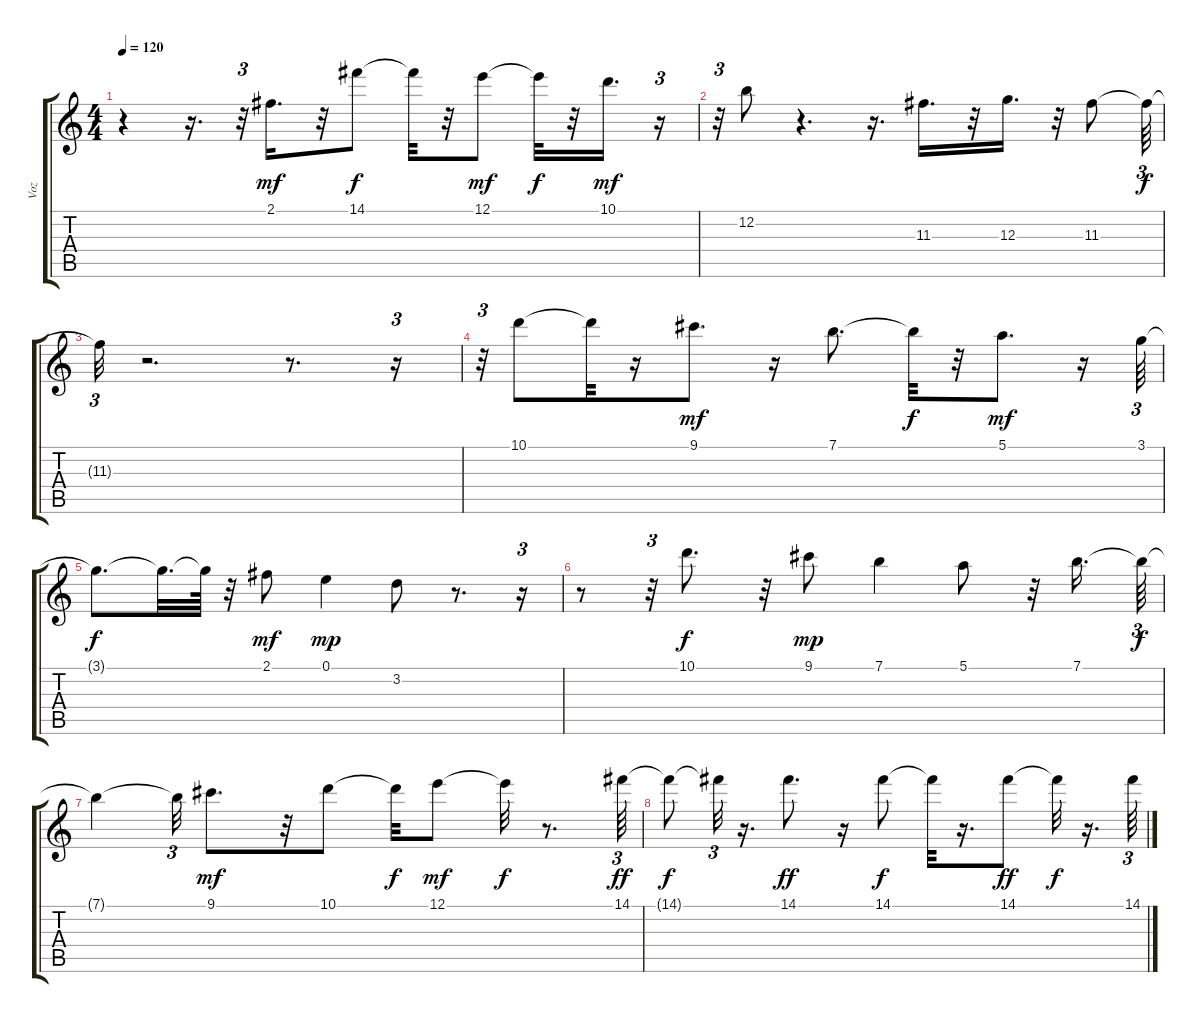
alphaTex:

\track ("Voz" "Voz") {instrument acousticguitarsteel}
\staff {score tabs}
\tuning (E4 B3 G3 D3 A2 E2) {hide}
\ts (4 4)
\tempo 120
\clef g2
\ks c
r.4{dy f} r.16{d} r.32{tu (3 2)} 2.1.16{d dy mf} r.32 14.1.8{dy f} 14.1{t}.32 r.32 12.1.8{dy mf} 12.1{t}.32{dy f} r.32 10.1.16{d dy mf} r.16{tu (3 2)} |
r.32{tu (3 2)} 12.2.8 r.4{d} r.16{d} 11.3.16{d} r.32 12.3.16{d} r.32 11.3.8 11.3{t}.64{tu (3 2) dy f} |
11.3{t}.32{tu (3 2)} r.2{d} r.8{d} r.16{tu (3 2)} |
r.32{tu (3 2)} 10.1.8 10.1{t}.32 r.16 9.1.8{d dy mf} r.16 7.1.8{d} 7.1{t}.32{dy f} r.32 5.1.8{d dy mf} r.16 3.1.64{tu (3 2)} |
3.1{t}.8{d dy f} 3.1{t}.32{d} 3.1{t}.64 r.32 2.1.8{dy mf} 0.1.4{dy mp} 3.2.8 r.8{d} r.16{tu (3 2)} |
r.8 r.32{tu (3 2)} 10.1.8{d dy f} r.32 9.1.8{dy mp} 7.1.4 5.1.8 r.32 7.1.16{d} 7.1{t}.64{tu (3 2) dy f} |
7.1{t}.4 7.1{t}.32{tu (3 2)} 9.1.8{d dy mf} r.32 10.1.8 10.1{t}.32{dy f} 12.1.8{dy mf} 12.1{t}.32{dy f} r.8{d} 14.1.64{tu (3 2) dy ff} |
14.1{t}.8{dy f} 14.1{t}.32{tu (3 2)} r.16{d} 14.1.8{d dy ff} r.16 14.1.8{dy f} 14.1{t}.32 r.16{d} 14.1.8{dy ff} 14.1{t}.32{dy f} r.16{d} 14.1.64{tu (3 2)}
